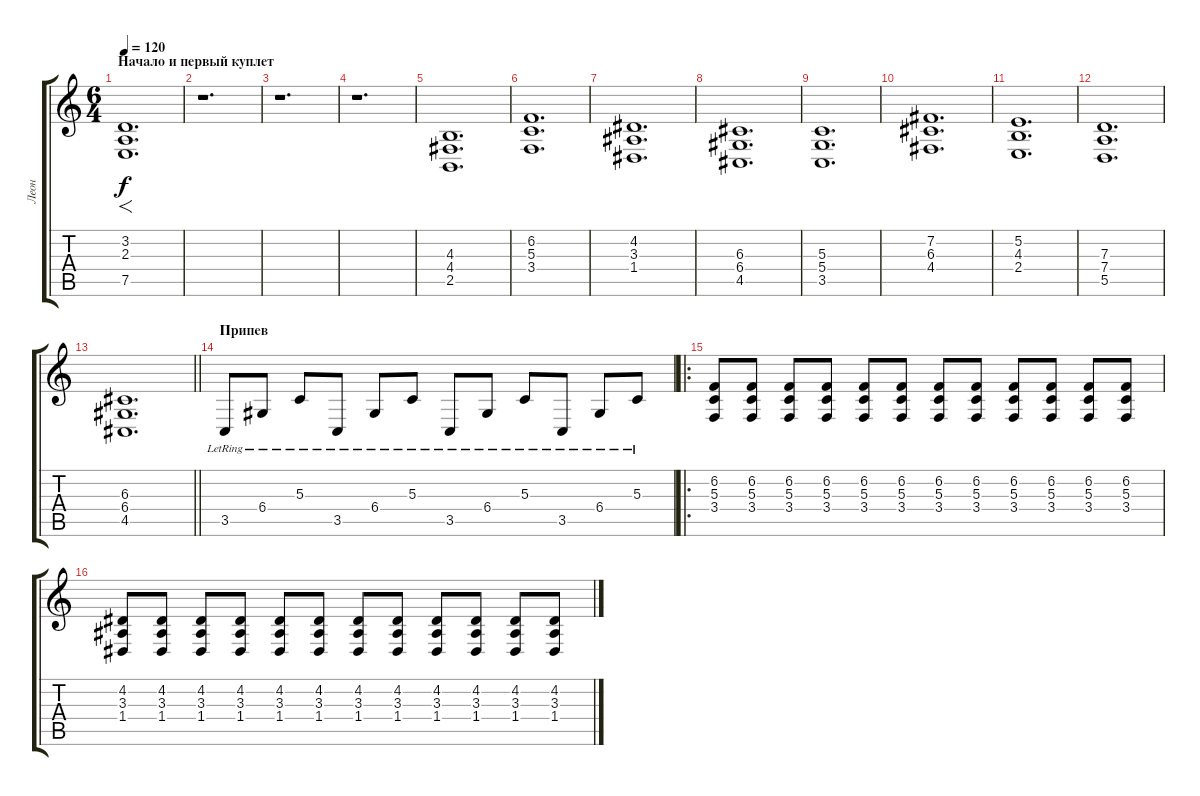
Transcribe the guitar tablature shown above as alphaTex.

\track ("Леон" "Леон") {instrument choiraahs}
\staff {score tabs}
\tuning (E4 B3 G3 D3 A2 E2) {hide}
\ts (6 4)
\section ("" "Начало и первый куплет")
\tempo 120
\clef g2
\ks c
(3.2 2.3 7.5).1{f d dy f instrument choiraahs} |
r.1{d volume 8} |
r.1{d} |
r.1{d} |
(4.3 4.4 2.5).1{d} |
(6.2 5.3 3.4).1{d} |
(4.2 3.3 1.4).1{d} |
(6.3 6.4 4.5).1{d} |
(5.3 5.4 3.5).1{d} |
(7.2 6.3 4.4).1{d} |
(5.2 4.3 2.4).1{d} |
(7.3 7.4 5.5).1{d} |
\barLineRight lightlight
(6.3 6.4 4.5).1{d} |
\section ("" "Припев")
3.5{lr}.8{volume 16 instrument brightacousticpiano} 6.4{lr}.8 5.3{lr}.8 3.5{lr}.8 6.4{lr}.8 5.3{lr}.8 3.5{lr}.8 6.4{lr}.8 5.3{lr}.8 3.5{lr}.8 6.4{lr}.8 5.3{lr}.8 |
\ro
(6.2 5.3 3.4).8{volume 16 instrument stringensemble1} (6.2 5.3 3.4).8 (6.2 5.3 3.4).8 (6.2 5.3 3.4).8 (6.2 5.3 3.4).8 (6.2 5.3 3.4).8 (6.2 5.3 3.4).8 (6.2 5.3 3.4).8 (6.2 5.3 3.4).8 (6.2 5.3 3.4).8 (6.2 5.3 3.4).8 (6.2 5.3 3.4).8 |
(4.2 3.3 1.4).8 (4.2 3.3 1.4).8 (4.2 3.3 1.4).8 (4.2 3.3 1.4).8 (4.2 3.3 1.4).8 (4.2 3.3 1.4).8 (4.2 3.3 1.4).8 (4.2 3.3 1.4).8 (4.2 3.3 1.4).8 (4.2 3.3 1.4).8 (4.2 3.3 1.4).8 (4.2 3.3 1.4).8
